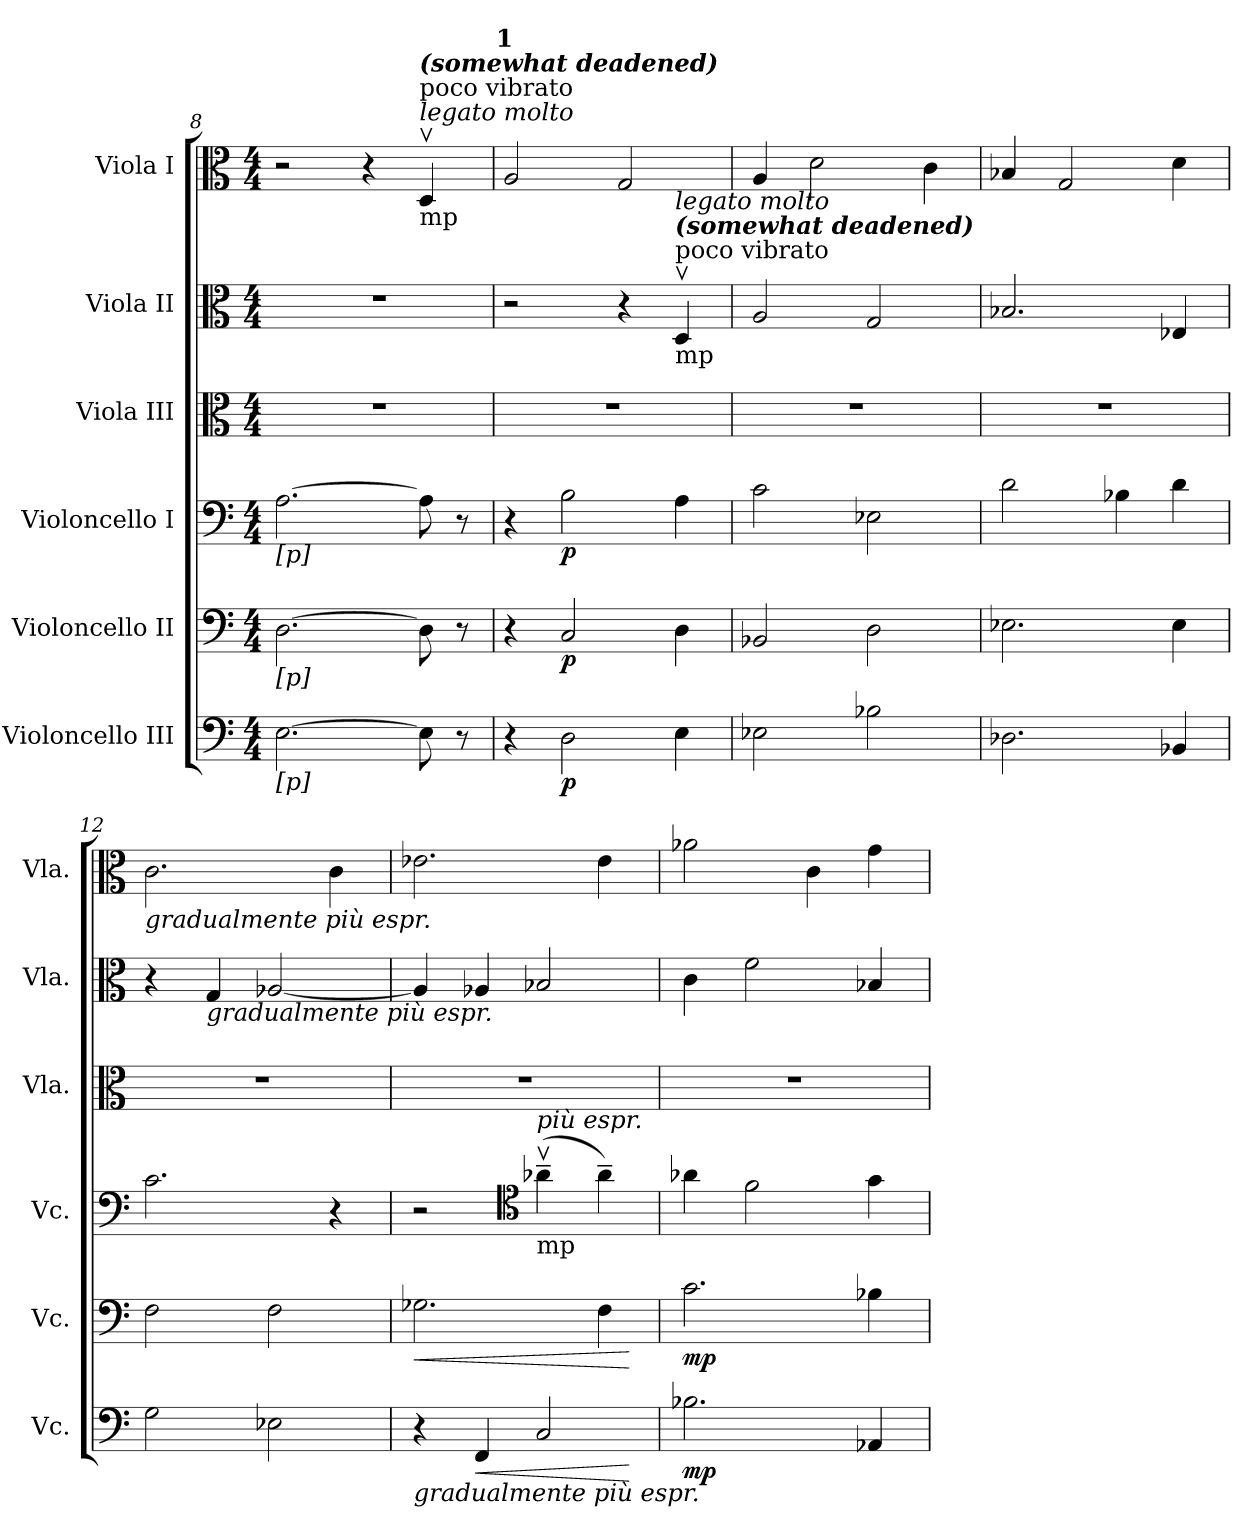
**kern	**dynam	**kern	**dynam	**kern	**dynam	**kern	**kern	**kern
*part6	*part6	*part5	*part5	*part4	*part4	*part3	*part2	*part1
*staff6	*staff6	*staff5	*staff5	*staff4	*staff4	*staff3	*staff2	*staff1
*I"Violoncello III	*	*I"Violoncello II	*	*I"Violoncello I	*	*I"Viola III	*I"Viola II	*I"Viola I
*I'Vc.	*	*I'Vc.	*	*I'Vc.	*	*I'Vla.	*I'Vla.	*I'Vla.
!!LO:PB:g=z
*clefF4	*	*clefF4	*	*clefF4	*	*clefC3	*clefC3	*clefC3
*k[]	*	*k[]	*	*k[]	*	*k[]	*k[]	*k[]
*C:	*	*C:	*	*C:	*	*C:	*C:	*C:
*M4/4	*	*M4/4	*	*M4/4	*	*M4/4	*M4/4	*M4/4
*MM56	*	*MM56	*	*MM56	*	*MM56	*MM56	*MM56
=8	=8	=8	=8	=8	=8	=8	=8	=8
!	!	!	!	!LO:TX:b:t=[p]	!	!	!	!
!	!	!LO:TX:b:t=[p]	!	!	!	!	!	!
!LO:TX:b:t=[p]	!	!	!	!	!	!	!	!
[>2.Ei\	.	[>2.Di\	.	[>2.Ai\	.	1r	1r	2r
.	.	.	.	.	.	.	.	4r
!	!	!	!	!	!	!	!	!LO:TX:b:t=mp
!	!	!	!	!	!	!	!	!LO:TX:i:t=legato molto
!	!	!	!	!	!	!	!	!LO:TX:a:t=poco vibrato
!	!	!	!	!	!	!	!	!LO:TX:Bi:t=(somewhat deadened)
8Ei\]	.	8Di\]	.	8Ai\]	.	.	.	4Dvi/
8r	.	8r	.	8r	.	.	.	.
=9	=9	=9	=9	=9	=9	=9	=9	=9
!	!	!	!	!	!	!	!	!LO:TX:a:B:cj:t=1
4r	.	4r	.	4r	.	1r	2r	2Ai/
2Di\	p	2Ci/	p	2Bi\	p	.	.	.
.	.	.	.	.	.	.	4r	2Gi/
!	!	!	!	!	!	!	!LO:TX:a:t=poco vibrato	!
!	!	!	!	!	!	!	!LO:TX:Bi:t=(somewhat deadened)	!
!	!	!	!	!	!	!	!LO:TX:b:t=mp	!
!	!	!	!	!	!	!	!LO:TX:i:t=legato molto	!
4Ei\	.	4Di\	.	4Ai\	.	.	4Dvi/	.
=10	=10	=10	=10	=10	=10	=10	=10	=10
2E-Xi\	.	2BB-Xi/	.	2ci\	.	1r	2Ai/	4Ai/
.	.	.	.	.	.	.	.	2di\
2B-Xi\	.	2Di\	.	2E-Xi\	.	.	2Gi/	.
.	.	.	.	.	.	.	.	4ci\
=11	=11	=11	=11	=11	=11	=11	=11	=11
2.D-Xi\	.	2.E-Xi\	.	2di\	.	1r	2.B-Xi/	4B-Xi/
.	.	.	.	.	.	.	.	2Gi/
.	.	.	.	4B-Xi\	.	.	.	.
4BB-Xi/	.	4E-i\	.	4di\	.	.	4E-Xi/	4di\
=12	=12	=12	=12	=12	=12	=12	=12	=12
!	!	!	!	!	!	!	!	!LO:TX:b:i:t=gradualmente più espr.
2Gi\	.	2Fi\	.	2.ci\	.	1r	4r	2.ci\
!	!	!	!	!	!	!	!LO:TX:b:i:t=gradualmente più espr.	!
.	.	.	.	.	.	.	4Gi/	.
2E-Xi\	.	2Fi\	.	.	.	.	[<2A-Xi/	.
.	.	.	.	4r	.	.	.	4ci\
=13	=13	=13	=13	=13	=13	=13	=13	=13
!LO:TX:b:i:t=gradualmente più espr.	!	!	!	!	!	!	!	!
!	!	!	!LO:HP:b	!	!	!	!	!
4r	.	2.G-Xi\	<	2r	.	1r	4A-i/]	2.e-Xi\
!	!LO:HP:b	!	!	!	!	!	!	!
4FFi/	<	.	.	.	.	.	4A-Xi/	.
*	*	*	*	*clefC4	*	*	*	*
!	!	!	!	!LO:TX:b:t=mp	!	!	!	!
!	!	!	!	!LO:TX:i:t=più espr.	!	!	!	!
2Ci/	.	.	.	(4a-Xv~i\	.	.	2B-Xi/	.
.	.	4Fi\	.	4a-~i\)	.	.	.	4e-i\
.	[	.	[	.	.	.	.	.
=14	=14	=14	=14	=14	=14	=14	=14	=14
2.B-Xi\	mp	2.ci\	mp	4a-Xi\	.	1r	4ci\	2a-Xi\
.	.	.	.	2fi\	.	.	2fi\	.
.	.	.	.	.	.	.	.	4ci\
4AA-Xi/	.	4B-Xi\	.	4gi\	.	.	4B-Xi/	4gi\
=	=	=	=	=	=	=	=	=
*-	*-	*-	*-	*-	*-	*-	*-	*-
